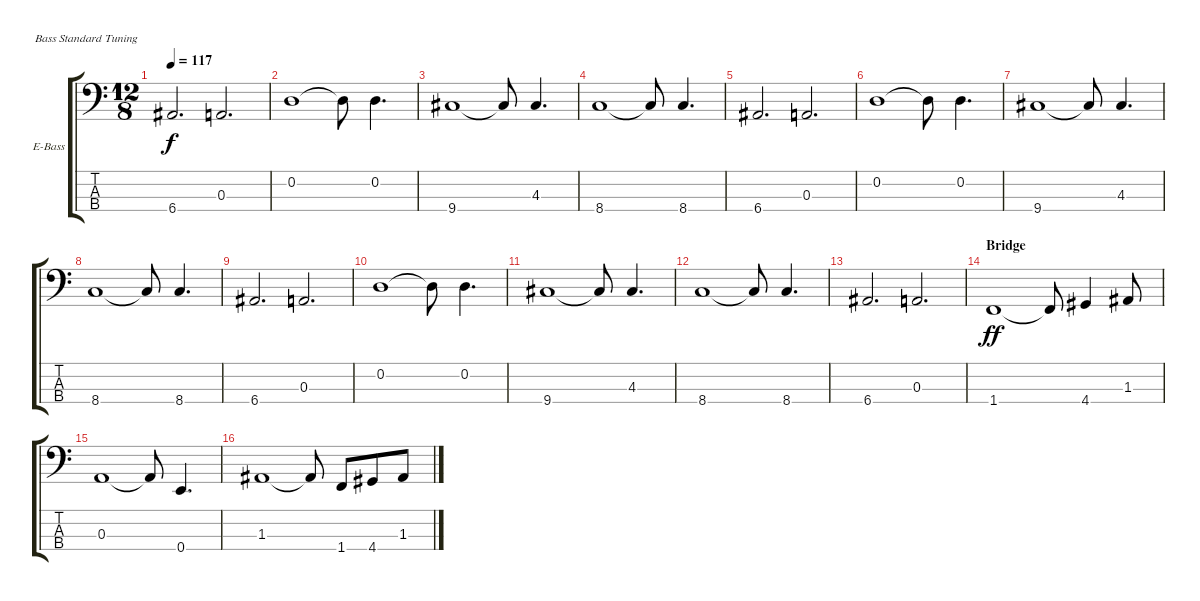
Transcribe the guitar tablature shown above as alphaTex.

\defaultSystemsLayout 4
\bracketExtendMode groupsimilarinstruments
\firstSystemTrackNameOrientation horizontal
\otherSystemsTrackNameOrientation horizontal
\track ("Electric Bass" "E-Bass") {instrument electricbassfinger}
\staff {score tabs}
\tuning (G2 D2 A1 E1)
\ts (12 8)
\tempo 117
\clef f4
\scale
0.333333
\ks c
6.4.2{d dy f} 0.3.2{d} |
\scale
0.333333 0.2.1 0.2{t}.8 0.2.4{d} |
\scale
0.333333 9.4.1 9.4{t}.8 4.3.4{d} |
\scale
0.333333 8.4.1 8.4{t}.8 8.4.4{d} |
\scale
0.333333 6.4.2{d} 0.3.2{d} |
\scale
0.333333 0.2.1 0.2{t}.8 0.2.4{d} |
\scale
0.333333 9.4.1 9.4{t}.8 4.3.4{d} |
\scale
0.333333 8.4.1 8.4{t}.8 8.4.4{d} |
\scale
0.333333 6.4.2{d} 0.3.2{d} |
\scale
0.333333 0.2.1 0.2{t}.8 0.2.4{d} |
\scale
0.333333 9.4.1 9.4{t}.8 4.3.4{d} |
\scale
0.333333 8.4.1 8.4{t}.8 8.4.4{d} |
\scale
0.333333 6.4.2{d} 0.3.2{d} |
\section ("" "Bridge")
\scale
0.333333 1.4.1{dy ff} 1.4{t}.8 4.4.4 1.3.8 |
\scale
0.333333 0.3.1 0.3{t}.8 0.4.4{d} |
\scale
0.333333 1.3.1 1.3{t}.8 1.4.8 4.4.8 1.3.8
